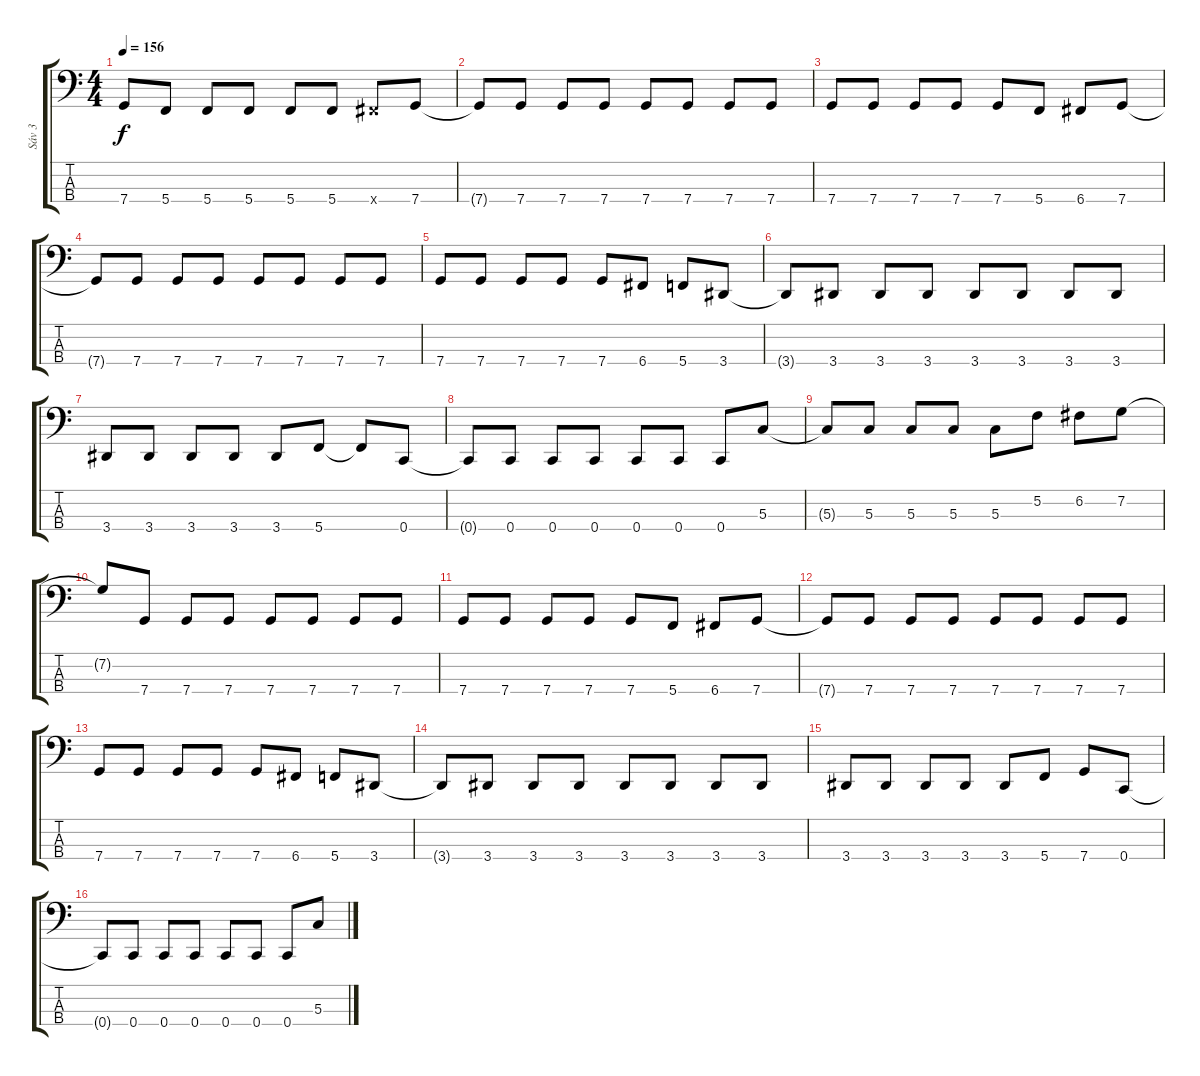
\track ("Sáv 3" "Sáv 3") {instrument electricbassfinger}
\staff {score tabs}
\tuning (F2 C2 G1 C1) {hide}
\ts (4 4)
\tempo 156
\clef f4
\ks c
7.4{t}.8{dy f} 5.4.8 5.4.8 5.4.8 5.4.8 5.4.8 6.4{x}.8 7.4.8 |
7.4{t}.8 7.4.8 7.4.8 7.4.8 7.4.8 7.4.8 7.4.8 7.4.8 |
7.4.8 7.4.8 7.4.8 7.4.8 7.4.8 5.4.8 6.4.8 7.4.8 |
7.4{t}.8 7.4.8 7.4.8 7.4.8 7.4.8 7.4.8 7.4.8 7.4.8 |
7.4.8 7.4.8 7.4.8 7.4.8 7.4.8 6.4.8 5.4.8 3.4.8 |
3.4{t}.8 3.4.8 3.4.8 3.4.8 3.4.8 3.4.8 3.4.8 3.4.8 |
3.4.8 3.4.8 3.4.8 3.4.8 3.4.8 5.4.8 5.4{t}.8 0.4.8 |
0.4{t}.8 0.4.8 0.4.8 0.4.8 0.4.8 0.4.8 0.4.8 5.3.8 |
5.3{t}.8 5.3.8 5.3.8 5.3.8 5.3.8 5.2.8 6.2.8 7.2.8 |
7.2{t}.8 7.4.8 7.4.8 7.4.8 7.4.8 7.4.8 7.4.8 7.4.8 |
7.4.8 7.4.8 7.4.8 7.4.8 7.4.8 5.4.8 6.4.8 7.4.8 |
7.4{t}.8 7.4.8 7.4.8 7.4.8 7.4.8 7.4.8 7.4.8 7.4.8 |
7.4.8 7.4.8 7.4.8 7.4.8 7.4.8 6.4.8 5.4.8 3.4.8 |
3.4{t}.8 3.4.8 3.4.8 3.4.8 3.4.8 3.4.8 3.4.8 3.4.8 |
3.4.8 3.4.8 3.4.8 3.4.8 3.4.8 5.4.8 7.4.8 0.4.8 |
0.4{t}.8 0.4.8 0.4.8 0.4.8 0.4.8 0.4.8 0.4.8 5.3.8
